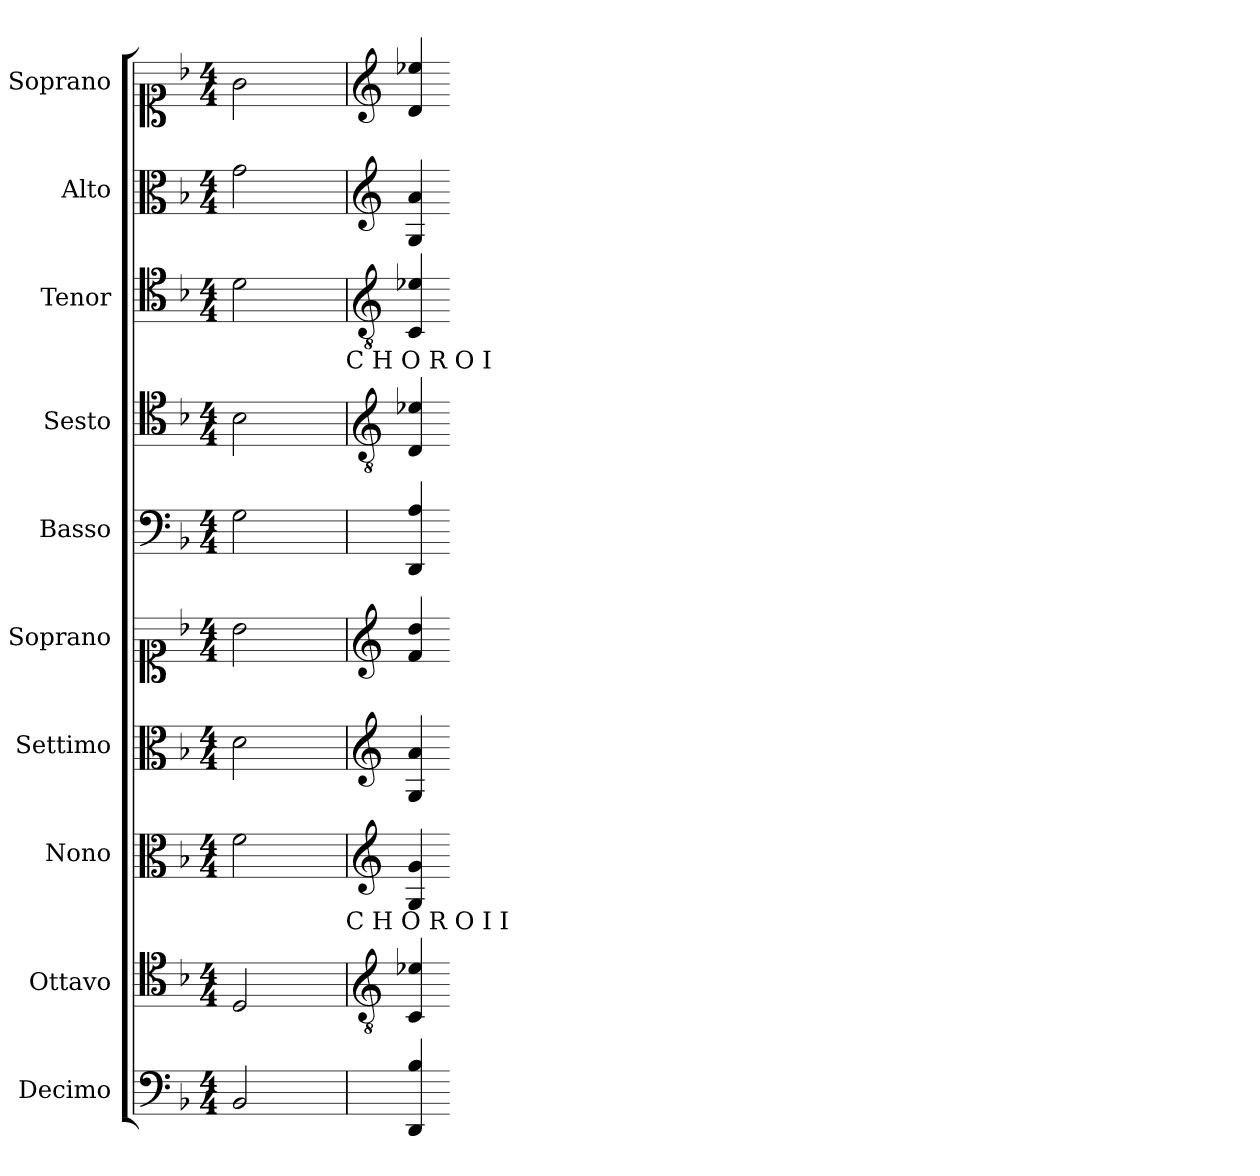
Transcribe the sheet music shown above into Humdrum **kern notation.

**kern	**kern	**kern	**kern	**kern	**kern	**kern	**kern	**kern	**kern
*part10	*part9	*part8	*part7	*part6	*part5	*part4	*part3	*part2	*part1
*staff10	*staff9	*staff8	*staff7	*staff6	*staff5	*staff4	*staff3	*staff2	*staff1
*I"Decimo	*I"Ottavo	*I"Nono	*I"Settimo	*I"Soprano	*I"Basso	*I"Sesto	*I"Tenor	*I"Alto	*I"Soprano
*I'Dc.	*I'Ot.	*I'N.	*I'St.	*I'S.	*I'B.	*I'Ss.	*I'T.	*I'A.	*I'S.
!!LO:PB:g=z
*clefF4	*clefC4	*clefC3	*clefC3	*clefC1	*clefF4	*clefC4	*clefC4	*clefC3	*clefC1
*	*ITrd7c12	*	*	*	*	*ITrd7c12	*ITrd7c12	*	*
*k[b-]	*k[b-]	*k[b-]	*k[b-]	*k[b-]	*k[b-]	*k[b-]	*k[b-]	*k[b-]	*k[b-]
*F:	*F:	*F:	*F:	*F:	*F:	*F:	*F:	*F:	*F:
*M4/4	*M4/4	*M4/4	*M4/4	*M4/4	*M4/4	*M4/4	*M4/4	*M4/4	*M4/4
=1	=1	=1	=1	=1	=1	=1	=1	=1	=1
!LO:N:head=open	!LO:N:head=open	!LO:N:head=open	!LO:N:head=open	!LO:N:head=open	!LO:N:head=open	!LO:N:head=open	!LO:N:head=open	!LO:N:head=open	!LO:N:head=open
*	*	*^	*	*	*	*^	*	*	*
2BB-i/	2DDi/	2fi\	4ryy	2di\	2b-i\	2Gi\	2BB-i\	4ryy	2Di\	2gi\	2gi\
.	.	.	8ryy	.	.	.	.	8ryy	.	.	.
.	.	.	16ryy	.	.	.	.	16ryy	.	.	.
.	.	.	32ryy	.	.	.	.	32ryy	.	.	.
.	.	.	64ryy	.	.	.	.	64ryy	.	.	.
.	.	.	128...ryy	.	.	.	.	128...ryy	.	.	.
!	!	!	!	!	!	!	!	!LO:TX:a:t=C H O R O  I	!	!	!
!	!	!	!LO:TX:b:t=C H O R O  I I	!	!	!	!	!	!	!	!
.	.	.	1024ryy	.	.	.	.	1024ryy	.	.	.
*	*	*v	*v	*	*	*	*v	*v	*	*	*
=2	=2	=2	=2	=2	=2	=2	=2	=2	=2
*	*clefGv2	*clefG2	*clefG2	*clefG2	*	*clefGv2	*clefGv2	*clefG2	*clefG2
4DDi/ 4B-i	4CCi/ 4E-Xi	4Gi/ 4gi	4Gi/ 4ai	4fi/ 4ddi	4DDi/ 4Ai	4DDi/ 4E-Xi	4CCi/ 4E-Xi	4Gi/ 4ai	4di/ 4ee-Xi
=-	=-	=-	=-	=-	=-	=-	=-	=-	=-
*-	*-	*-	*-	*-	*-	*-	*-	*-	*-
